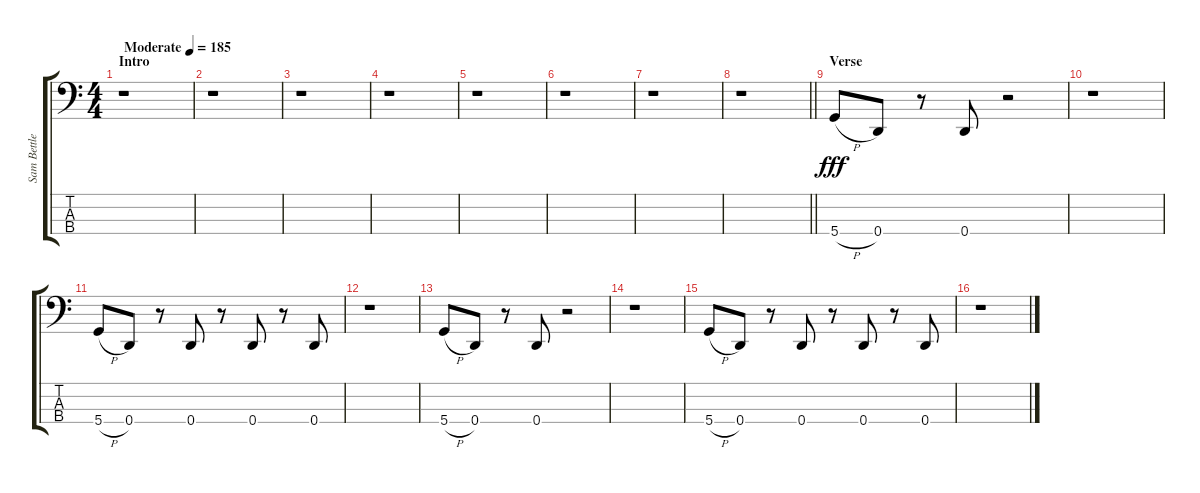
\track ("Sam Bettley (Bass)" "Sam Bettle") {instrument electricbasspick}
\staff {score tabs}
\tuning (G2 D2 A1 D1) {hide}
\ts (4 4)
\section ("" "Intro")
\tempo (185 "Moderate")
\clef f4
\ks c
r.1{dy fff instrument electricbasspick} |
r.1 |
r.1 |
r.1 |
r.1 |
r.1 |
r.1 |
\barLineRight lightlight
r.1 |
\section ("" "Verse")
5.4{h}.8 0.4.8 r.8 0.4.8 r.2 |
r.1 |
5.4{h}.8 0.4.8 r.8 0.4.8 r.8 0.4.8 r.8 0.4.8 |
r.1 |
5.4{h}.8 0.4.8 r.8 0.4.8 r.2 |
r.1 |
5.4{h}.8 0.4.8 r.8 0.4.8 r.8 0.4.8 r.8 0.4.8 |
r.1
